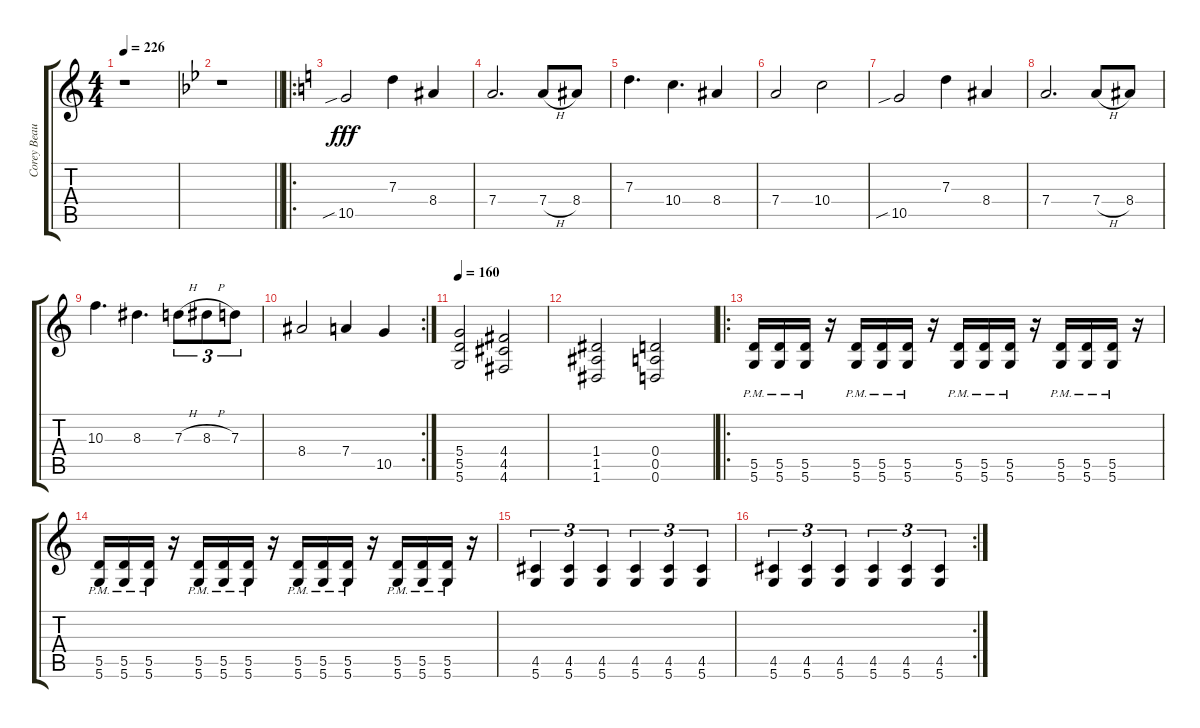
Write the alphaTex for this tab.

\track ("Corey Beaulieu" "Corey Beau") {instrument distortionguitar}
\staff {score tabs}
\tuning (E4 B3 G3 D3 A2 D2) {hide}
\ts (4 4)
\tempo 226
\clef g2
\ks c
r.1{dy f} |
\barLineRight lightlight
\ks bb
r.1 |
\ro
\ks c
10.5{sib}.2{dy fff} 7.3.4 8.4.4 |
7.4.2{d} 7.4{h}.8 8.4.8 |
7.3.4{d} 10.4.4{d} 8.4.4 |
7.4.2 10.4.2 |
10.5{sib}.2 7.3.4 8.4.4 |
7.4.2{d} 7.4{h}.8 8.4.8 |
10.3.4{d} 8.3.4{d} 7.3{h}.8{tu (3 2)} 8.3{h}.8{tu (3 2)} 7.3.8{tu (3 2)} |
\rc 2
8.4.2 7.4.4 10.5.4 |
\tempo 160
(5.4 5.5 5.6).2 (4.4 4.5 4.6).2 |
(1.4 1.5 1.6).2 (0.4 0.5 0.6).2 |
\ro
(5.5{pm} 5.6{pm}).16 (5.5{pm} 5.6{pm}).16 (5.5{pm} 5.6{pm}).16 r.16 (5.5{pm} 5.6{pm}).16 (5.5{pm} 5.6{pm}).16 (5.5{pm} 5.6{pm}).16 r.16 (5.5{pm} 5.6{pm}).16 (5.5{pm} 5.6{pm}).16 (5.5{pm} 5.6{pm}).16 r.16 (5.5{pm} 5.6{pm}).16 (5.5{pm} 5.6{pm}).16 (5.5{pm} 5.6{pm}).16 r.16 |
(5.5{pm} 5.6{pm}).16 (5.5{pm} 5.6{pm}).16 (5.5{pm} 5.6{pm}).16 r.16 (5.5{pm} 5.6{pm}).16 (5.5{pm} 5.6{pm}).16 (5.5{pm} 5.6{pm}).16 r.16 (5.5{pm} 5.6{pm}).16 (5.5{pm} 5.6{pm}).16 (5.5{pm} 5.6{pm}).16 r.16 (5.5{pm} 5.6{pm}).16 (5.5{pm} 5.6{pm}).16 (5.5{pm} 5.6{pm}).16 r.16 |
(4.5 5.6).4{tu (3 2)} (4.5 5.6).4{tu (3 2)} (4.5 5.6).4{tu (3 2)} (4.5 5.6).4{tu (3 2)} (4.5 5.6).4{tu (3 2)} (4.5 5.6).4{tu (3 2)} |
\rc 2
(4.5 5.6).4{tu (3 2)} (4.5 5.6).4{tu (3 2)} (4.5 5.6).4{tu (3 2)} (4.5 5.6).4{tu (3 2)} (4.5 5.6).4{tu (3 2)} (4.5 5.6).4{tu (3 2)}
